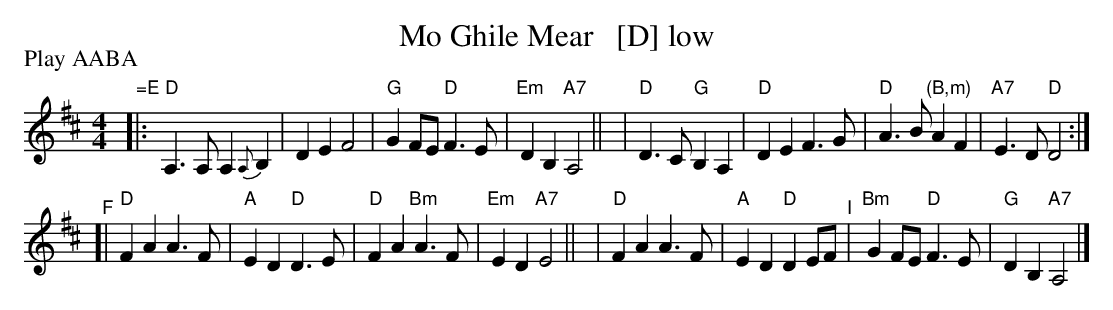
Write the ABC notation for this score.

X:1
T: Mo Ghile Mear   [D] low
P: Play AABA
M: 4/4
L: 1/4
K: D
"=E"\
|: "D"A,>A, A,{A,}B, | DE F2 | "G"GF/E/ "D"F>E | "Em"DB, "A7"A,2 ||\
|  "D"D>C "G"B,A, | "D"DE F>G | "D"A>B "(B,m)"AF | "A7"E>D "D"D2 :|
"^F"\
[| "D"FA A>F | "A"ED "D"D>E | "D"FA "Bm"A>F | "Em"ED "A7"E2 ||\
|  "D"FA A>F | "A"ED "D"DE/F/ "^I"| "Bm"GF/E/ "D"F>E | "G"DB, "A7"A,2 |]
